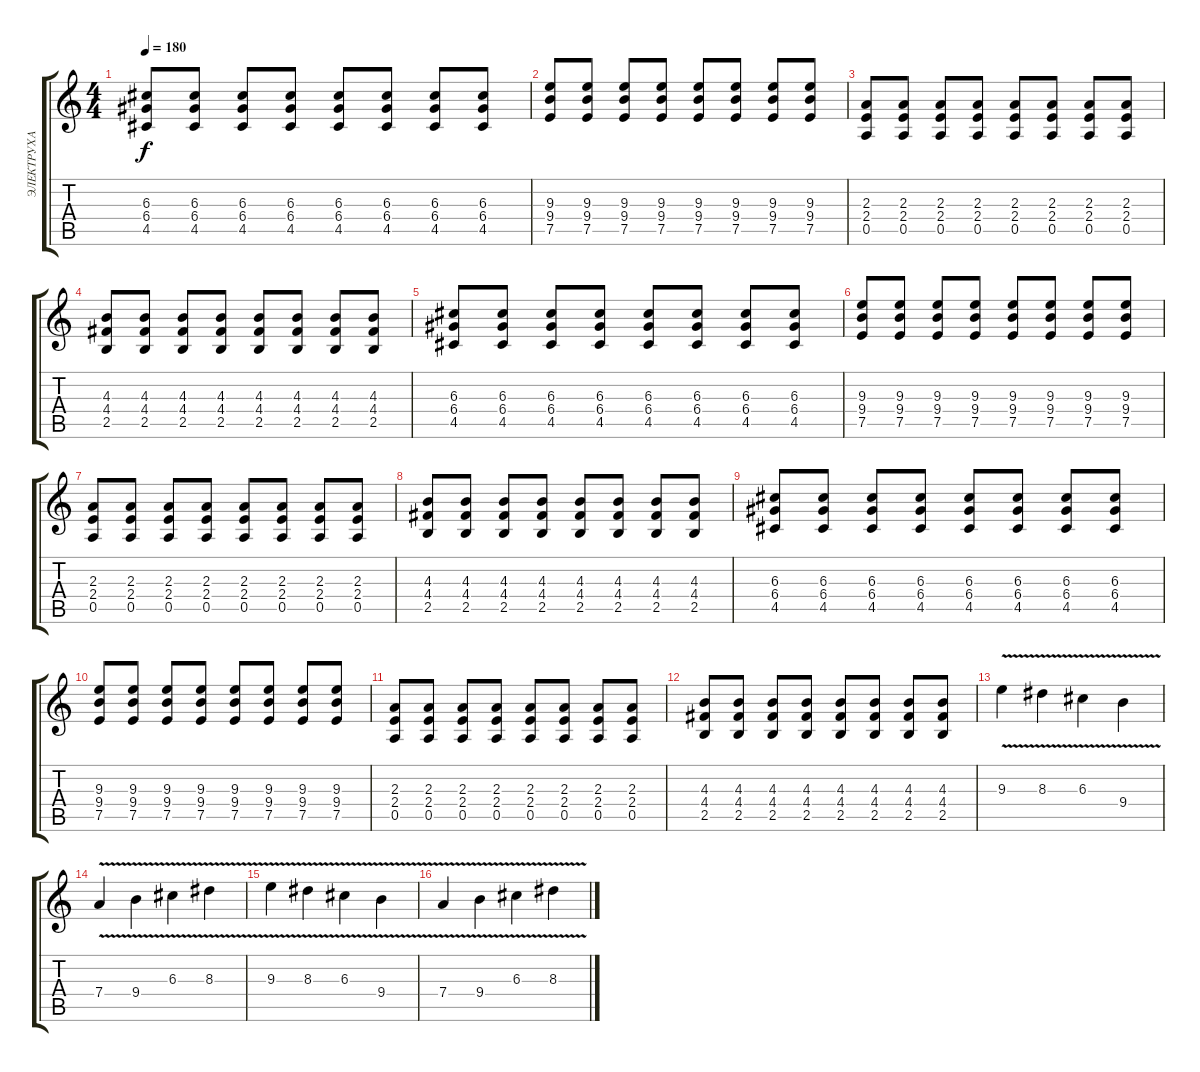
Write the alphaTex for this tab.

\track ("ЭЛЕКТРУХА" "ЭЛЕКТРУХА") {instrument overdrivenguitar}
\staff {score tabs}
\tuning (E4 B3 G3 D3 A2 E2) {hide}
\ts (4 4)
\tempo 180
\clef g2
\ks c
(6.3 6.4 4.5).8{dy f} (6.3 6.4 4.5).8 (6.3 6.4 4.5).8 (6.3 6.4 4.5).8 (6.3 6.4 4.5).8 (6.3 6.4 4.5).8 (6.3 6.4 4.5).8 (6.3 6.4 4.5).8 |
(9.3 9.4 7.5).8 (9.3 9.4 7.5).8 (9.3 9.4 7.5).8 (9.3 9.4 7.5).8 (9.3 9.4 7.5).8 (9.3 9.4 7.5).8 (9.3 9.4 7.5).8 (9.3 9.4 7.5).8 |
(2.3 2.4 0.5).8 (2.3 2.4 0.5).8 (2.3 2.4 0.5).8 (2.3 2.4 0.5).8 (2.3 2.4 0.5).8 (2.3 2.4 0.5).8 (2.3 2.4 0.5).8 (2.3 2.4 0.5).8 |
(4.3 4.4 2.5).8 (4.3 4.4 2.5).8 (4.3 4.4 2.5).8 (4.3 4.4 2.5).8 (4.3 4.4 2.5).8 (4.3 4.4 2.5).8 (4.3 4.4 2.5).8 (4.3 4.4 2.5).8 |
(6.3 6.4 4.5).8 (6.3 6.4 4.5).8 (6.3 6.4 4.5).8 (6.3 6.4 4.5).8 (6.3 6.4 4.5).8 (6.3 6.4 4.5).8 (6.3 6.4 4.5).8 (6.3 6.4 4.5).8 |
(9.3 9.4 7.5).8 (9.3 9.4 7.5).8 (9.3 9.4 7.5).8 (9.3 9.4 7.5).8 (9.3 9.4 7.5).8 (9.3 9.4 7.5).8 (9.3 9.4 7.5).8 (9.3 9.4 7.5).8 |
(2.3 2.4 0.5).8 (2.3 2.4 0.5).8 (2.3 2.4 0.5).8 (2.3 2.4 0.5).8 (2.3 2.4 0.5).8 (2.3 2.4 0.5).8 (2.3 2.4 0.5).8 (2.3 2.4 0.5).8 |
(4.3 4.4 2.5).8 (4.3 4.4 2.5).8 (4.3 4.4 2.5).8 (4.3 4.4 2.5).8 (4.3 4.4 2.5).8 (4.3 4.4 2.5).8 (4.3 4.4 2.5).8 (4.3 4.4 2.5).8 |
(6.3 6.4 4.5).8 (6.3 6.4 4.5).8 (6.3 6.4 4.5).8 (6.3 6.4 4.5).8 (6.3 6.4 4.5).8 (6.3 6.4 4.5).8 (6.3 6.4 4.5).8 (6.3 6.4 4.5).8 |
(9.3 9.4 7.5).8 (9.3 9.4 7.5).8 (9.3 9.4 7.5).8 (9.3 9.4 7.5).8 (9.3 9.4 7.5).8 (9.3 9.4 7.5).8 (9.3 9.4 7.5).8 (9.3 9.4 7.5).8 |
(2.3 2.4 0.5).8 (2.3 2.4 0.5).8 (2.3 2.4 0.5).8 (2.3 2.4 0.5).8 (2.3 2.4 0.5).8 (2.3 2.4 0.5).8 (2.3 2.4 0.5).8 (2.3 2.4 0.5).8 |
(4.3 4.4 2.5).8 (4.3 4.4 2.5).8 (4.3 4.4 2.5).8 (4.3 4.4 2.5).8 (4.3 4.4 2.5).8 (4.3 4.4 2.5).8 (4.3 4.4 2.5).8 (4.3 4.4 2.5).8 |
9.3{v}.4 8.3{v}.4 6.3{v}.4 9.4{v}.4 |
7.4{v}.4 9.4{v}.4 6.3{v}.4 8.3{v}.4 |
9.3{v}.4 8.3{v}.4 6.3{v}.4 9.4{v}.4 |
7.4{v}.4 9.4{v}.4 6.3{v}.4 8.3{v}.4
